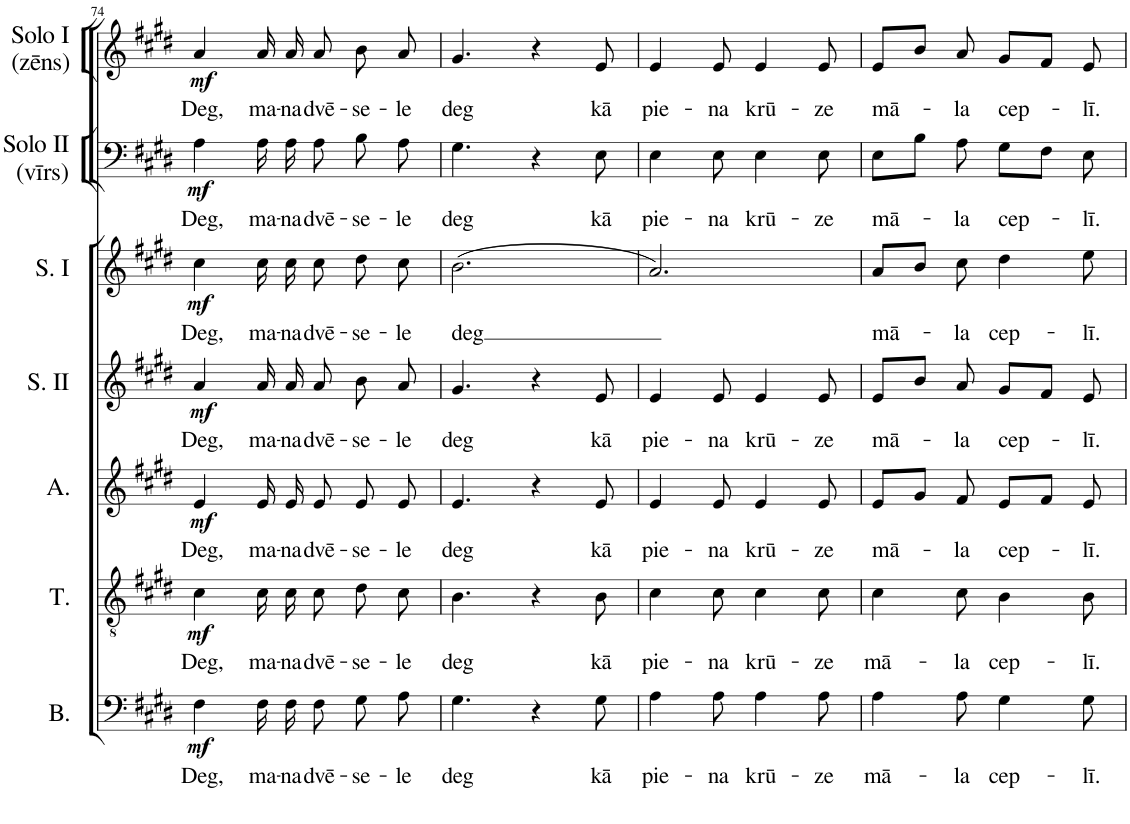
**kern	**text	**dynam	**kern	**text	**dynam	**kern	**text	**dynam	**kern	**text	**dynam	**kern	**text	**dynam	**kern	**text	**dynam	**kern	**text	**dynam
*part7	*part7	*part7	*part6	*part6	*part6	*part5	*part5	*part5	*part4	*part4	*part4	*part3	*part3	*part3	*part2	*part2	*part2	*part1	*part1	*part1
*staff7	*staff7	*staff7	*staff6	*staff6	*staff6	*staff5	*staff5	*staff5	*staff4	*staff4	*staff4	*staff3	*staff3	*staff3	*staff2	*staff2	*staff2	*staff1	*staff1	*staff1
*I"Bass	*	*	*I"Tenor	*	*	*I"Alto	*	*	*I"Soprano II	*	*	*I"Soprano I	*	*	*I"Solo II (vīrs)	*	*	*I"Solo I (zēns)	*	*
*I'B.	*	*	*I'T.	*	*	*I'A.	*	*	*I'S. II	*	*	*I'S. I	*	*	*I'Solo II (vīrs)	*	*	*I'Solo I (zēns)	*	*
!!LO:PB:g=z
*clefF4	*	*	*clefGv2	*	*	*clefG2	*	*	*clefG2	*	*	*clefG2	*	*	*clefF4	*	*	*clefG2	*	*
*k[f#c#g#d#]	*	*	*k[f#c#g#d#]	*	*	*k[f#c#g#d#]	*	*	*k[f#c#g#d#]	*	*	*k[f#c#g#d#]	*	*	*k[f#c#g#d#]	*	*	*k[f#c#g#d#]	*	*
*M6/8	*	*	*M6/8	*	*	*M6/8	*	*	*M6/8	*	*	*M6/8	*	*	*M6/8	*	*	*M6/8	*	*
=74	=74	=74	=74	=74	=74	=74	=74	=74	=74	=74	=74	=74	=74	=74	=74	=74	=74	=74	=74	=74
!	!LO:LY:b	!LO:DY:b	!	!LO:LY:b	!LO:DY:b	!	!LO:LY:b	!LO:DY:b	!	!LO:LY:b	!LO:DY:b	!	!LO:LY:b	!LO:DY:b	!	!LO:LY:b	!LO:DY:b	!	!LO:LY:b	!LO:DY:b
4F#\	Deg,	mf	4c#\	Deg,	mf	4e/	Deg,	mf	4a/	Deg,	mf	4cc#\	Deg,	mf	4A\	Deg,	mf	4a/	Deg,	mf
!	!LO:LY:b	!	!	!LO:LY:b	!	!	!LO:LY:b	!	!	!LO:LY:b	!	!	!LO:LY:b	!	!	!LO:LY:b	!	!	!LO:LY:b	!
16F#\LL	ma-	.	16c#\LL	ma-	.	16e/	ma-	.	16a/	ma-	.	16cc#\	ma-	.	16A\	ma-	.	16a/	ma-	.
!	!LO:LY:b	!	!	!LO:LY:b	!	!	!LO:LY:b	!	!	!LO:LY:b	!	!	!LO:LY:b	!	!	!LO:LY:b	!	!	!LO:LY:b	!
16F#\JJ	-na	.	16c#\JJ	-na	.	16e/	-na	.	16a/	-na	.	16cc#\	-na	.	16A\	-na	.	16a/	-na	.
!	!LO:LY:b	!	!	!LO:LY:b	!	!	!LO:LY:b	!	!	!LO:LY:b	!	!	!LO:LY:b	!	!	!LO:LY:b	!	!	!LO:LY:b	!
8F#\L	dvē-	.	8c#\L	dvē-	.	8e/	dvē-	.	8a/	dvē-	.	8cc#\	dvē-	.	8A\	dvē-	.	8a/	dvē-	.
!	!LO:LY:b	!	!	!LO:LY:b	!	!	!LO:LY:b	!	!	!LO:LY:b	!	!	!LO:LY:b	!	!	!LO:LY:b	!	!	!LO:LY:b	!
8G#\	-se-	.	8d#\	-se-	.	8e/	-se-	.	8b\	-se-	.	8dd#\	-se-	.	8B\	-se-	.	8b\	-se-	.
!	!LO:LY:b	!	!	!LO:LY:b	!	!	!LO:LY:b	!	!	!LO:LY:b	!	!	!LO:LY:b	!	!	!LO:LY:b	!	!	!LO:LY:b	!
8A\J	-le	.	8c#\J	-le	.	8e/	-le	.	8a/	-le	.	8cc#\	-le	.	8A\	-le	.	8a/	-le	.
=75	=75	=75	=75	=75	=75	=75	=75	=75	=75	=75	=75	=75	=75	=75	=75	=75	=75	=75	=75	=75
!	!LO:LY:b	!	!	!LO:LY:b	!	!	!LO:LY:b	!	!	!LO:LY:b	!	!	!LO:LY:b	!	!	!LO:LY:b	!	!	!LO:LY:b	!
4.G#\	deg	.	4.B\	deg	.	4.e/	deg	.	4.g#/	deg	.	(2.b\	deg	.	4.G#\	deg	.	4.g#/	deg	.
4r	.	.	4r	.	.	4r	.	.	4r	.	.	.	.	.	4r	.	.	4r	.	.
!	!LO:LY:b	!	!	!LO:LY:b	!	!	!LO:LY:b	!	!	!LO:LY:b	!	!	!	!	!	!LO:LY:b	!	!	!LO:LY:b	!
8G#\	kā	.	8B\	kā	.	8e/	kā	.	8e/	kā	.	.	.	.	8E\	kā	.	8e/	kā	.
=76	=76	=76	=76	=76	=76	=76	=76	=76	=76	=76	=76	=76	=76	=76	=76	=76	=76	=76	=76	=76
!	!LO:LY:b	!	!	!LO:LY:b	!	!	!LO:LY:b	!	!	!LO:LY:b	!	!	!	!	!	!LO:LY:b	!	!	!LO:LY:b	!
4A\	pie-	.	4c#\	pie-	.	4e/	pie-	.	4e/	pie-	.	2.a/)	.	.	4E\	pie-	.	4e/	pie-	.
!	!LO:LY:b	!	!	!LO:LY:b	!	!	!LO:LY:b	!	!	!LO:LY:b	!	!	!	!	!	!LO:LY:b	!	!	!LO:LY:b	!
8A\	-na	.	8c#\	-na	.	8e/	-na	.	8e/	-na	.	.	.	.	8E\	-na	.	8e/	-na	.
!	!LO:LY:b	!	!	!LO:LY:b	!	!	!LO:LY:b	!	!	!LO:LY:b	!	!	!	!	!	!LO:LY:b	!	!	!LO:LY:b	!
4A\	krū-	.	4c#\	krū-	.	4e/	krū-	.	4e/	krū-	.	.	.	.	4E\	krū-	.	4e/	krū-	.
!	!LO:LY:b	!	!	!LO:LY:b	!	!	!LO:LY:b	!	!	!LO:LY:b	!	!	!	!	!	!LO:LY:b	!	!	!LO:LY:b	!
8A\	-ze	.	8c#\	-ze	.	8e/	-ze	.	8e/	-ze	.	.	.	.	8E\	-ze	.	8e/	-ze	.
=77	=77	=77	=77	=77	=77	=77	=77	=77	=77	=77	=77	=77	=77	=77	=77	=77	=77	=77	=77	=77
!	!LO:LY:b	!	!	!LO:LY:b	!	!	!LO:LY:b	!	!	!LO:LY:b	!	!	!LO:LY:b	!	!	!LO:LY:b	!	!	!LO:LY:b	!
4A\	mā-	.	4c#\	mā-	.	8e/L	mā-	.	8e/L	mā-	.	8a/L	mā-	.	8E\L	mā-	.	8e/L	mā-	.
.	.	.	.	.	.	8g#/J	.	.	8b/J	.	.	8b/J	.	.	8B\J	.	.	8b/J	.	.
!	!LO:LY:b	!	!	!LO:LY:b	!	!	!LO:LY:b	!	!	!LO:LY:b	!	!	!LO:LY:b	!	!	!LO:LY:b	!	!	!LO:LY:b	!
8A\	-la	.	8c#\	la	.	8f#/	-la	.	8a/	-la	.	8cc#\	-la	.	8A\	-la	.	8a/	-la	.
!	!LO:LY:b	!	!	!LO:LY:b	!	!	!LO:LY:b	!	!	!LO:LY:b	!	!	!LO:LY:b	!	!	!LO:LY:b	!	!	!LO:LY:b	!
4G#\	cep-	.	4B\	cep-	.	8e/L	cep-	.	8g#/L	cep-	.	4dd#\	cep-	.	8G#\L	cep-	.	8g#/L	cep-	.
.	.	.	.	.	.	8f#/J	.	.	8f#/J	.	.	.	.	.	8F#\J	.	.	8f#/J	.	.
!	!LO:LY:b	!	!	!LO:LY:b	!	!	!LO:LY:b	!	!	!LO:LY:b	!	!	!LO:LY:b	!	!	!LO:LY:b	!	!	!LO:LY:b	!
8G#\	-lī.	.	8B\	-lī.	.	8e/	-lī.	.	8e/	-lī.	.	8ee\	-lī.	.	8E\	-lī.	.	8e/	-lī.	.
=	=	=	=	=	=	=	=	=	=	=	=	=	=	=	=	=	=	=	=	=
*-	*-	*-	*-	*-	*-	*-	*-	*-	*-	*-	*-	*-	*-	*-	*-	*-	*-	*-	*-	*-
